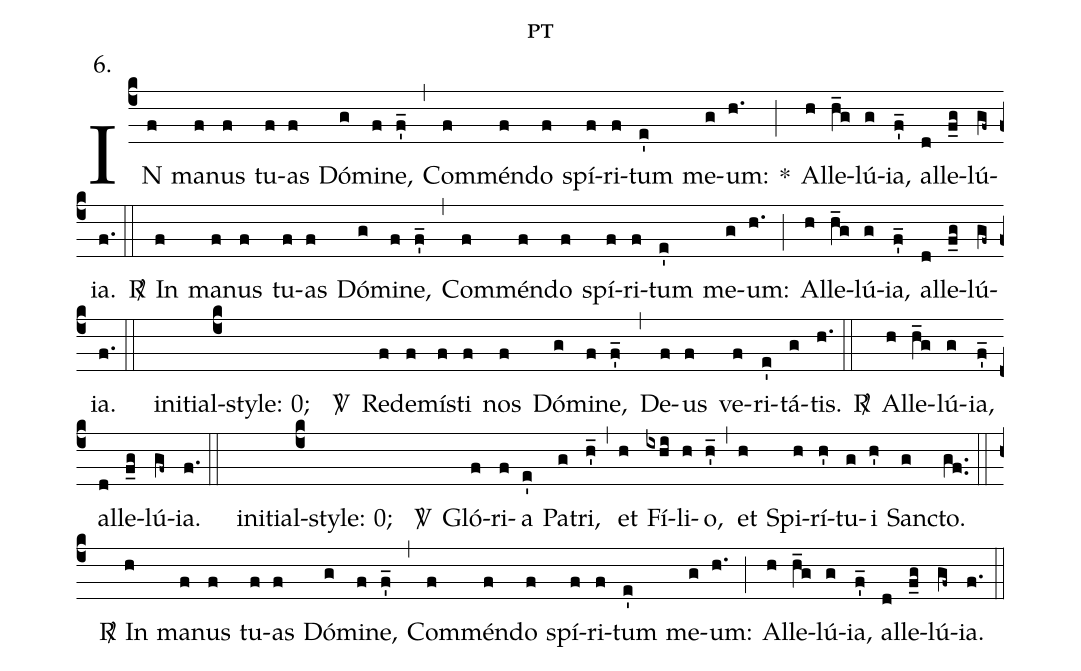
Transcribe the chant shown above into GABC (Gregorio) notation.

annotation: 6.;
name: pt;
%%
(c4)IN(f) ma(f)nus(f) tu(f)as(f) Dó(g)mi(f)ne,(f'_) (,) Com(f)mén(f)do(f) spí(f)ri(f)tum(e') me(g)um:(h.) *(;) Al(h)le(h_g)lú(g)ia,(f'_) al(d)le(f_g)lú(gf~)ia.(f.) (::)
<v>\Rbar</v>()  In(f) ma(f)nus(f) tu(f)as(f) Dó(g)mi(f)ne,(f'_) (,) Com(f)mén(f)do(f) spí(f)ri(f)tum(e') me(g)um:(h.) (;) Al(h)le(h_g)lú(g)ia,(f'_) al(d)le(f_g)lú(gf~)ia.(f.) (::)

initial-style: 0;
%%
(c4)<v>\Vbar</v>() Red(f)e(f)mí(f)sti(f) nos(f) Dó(g)mi(f)ne,(f'_) (,) De(f)us(f) ve(f)ri(e')tá(g)tis.(h.)
(::) <v>\Rbar</v>() Al(h)le(h_g)lú(g)ia,(f'_) al(d)le(f_g)lú(gf~)ia.(f.) (::)

initial-style: 0;
%%
(c4)<v>\Vbar</v>() Gló(f)ri(f)a(e') Pa(g)tri,(h'_) (,) et(h) Fí(ixhi)li(h)o,(h'_) (,) et(h) Spi(h)rí(h')tu(g)i(h') San(g)cto.(gf..)
(::) <v>\Rbar</v>() In(h) ma(f)nus(f) tu(f)as(f) Dó(g)mi(f)ne,(f'_) (,) Com(f)mén(f)do(f) spí(f)ri(f)tum(e') me(g)um:(h.) (;) Al(h)le(h_g)lú(g)ia,(f'_) al(d)le(f_g)lú(gf~)ia.(f.) (::)
